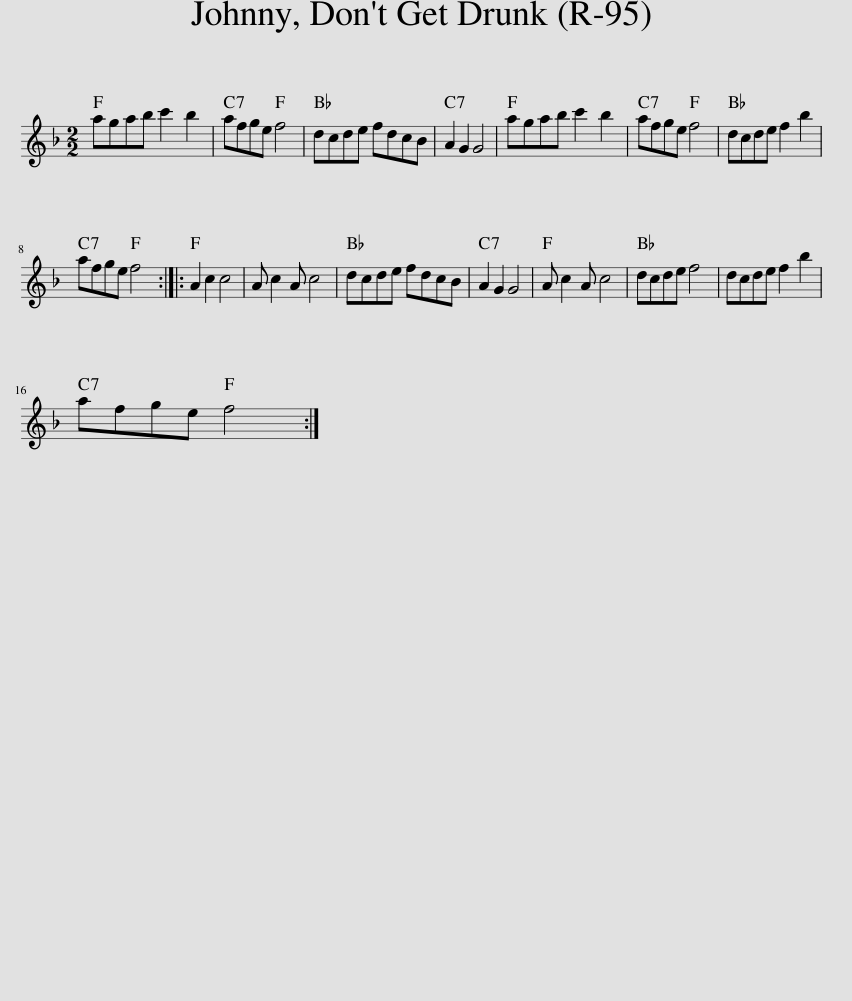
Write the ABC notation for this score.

X:1
L:1/8
M:2/2
I:linebreak $
K:F
V:1 treble
V:1
 agab c'2 b2 | afge f4 | dcde fdcB | A2 G2 G4 | agab c'2 b2 | %5
 afge f4 | dcde f2 b2 |$ afge f4 :: A2 c2 c4 | A c2 A c4 | %10
 dcde fdcB | A2 G2 G4 | A c2 A c4 | dcde f4 | dcde f2 b2 |$ %15
 afge f4 :| %16
